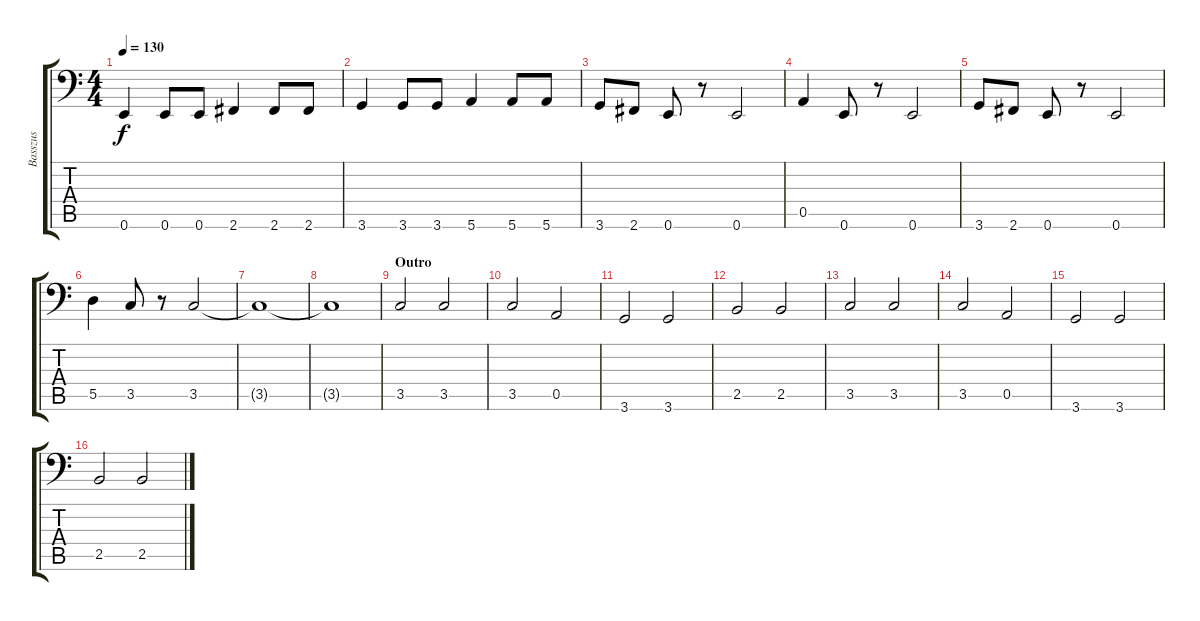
\track ("Basszus" "Basszus") {instrument electricbasspick}
\staff {score tabs}
\tuning (E3 B2 G2 D2 A1 E1) {hide}
\ts (4 4)
\tempo 130
\clef f4
\ks c
0.6.4{dy f} 0.6.8 0.6.8 2.6.4 2.6.8 2.6.8 |
3.6.4 3.6.8 3.6.8 5.6.4 5.6.8 5.6.8 |
3.6.8 2.6.8 0.6.8 r.8 0.6.2 |
0.5.4 0.6.8 r.8 0.6.2 |
3.6.8 2.6.8 0.6.8 r.8 0.6.2 |
5.5.4 3.5.8 r.8 3.5.2 |
3.5{t}.1 |
3.5{t}.1 |
\section ("" "Outro")
3.5.2 3.5.2 |
3.5.2 0.5.2 |
3.6.2 3.6.2 |
2.5.2 2.5.2 |
3.5.2 3.5.2 |
3.5.2 0.5.2 |
3.6.2 3.6.2 |
2.5.2 2.5.2
